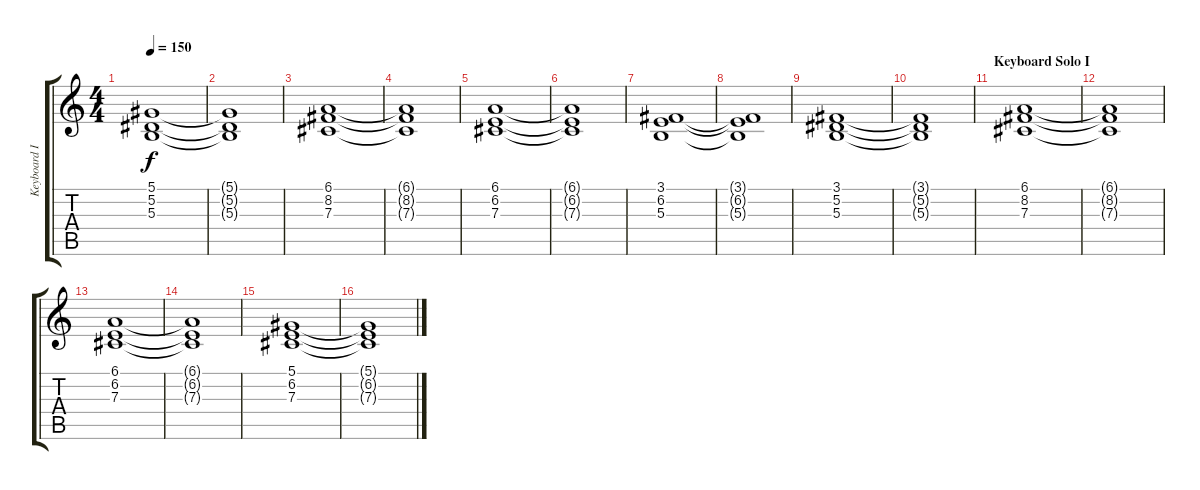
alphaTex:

\track ("Keyboard I" "Keyboard I") {instrument pad2warm}
\staff {score tabs}
\tuning (Eb4 Bb3 Gb3 Db3 Ab2 Eb2) {hide}
\ts (4 4)
\tempo 150
\clef g2
\ks c
(5.1 5.2 5.3).1{dy f} |
(5.1{t} 5.2{t} 5.3{t}).1 |
(6.1 8.2 7.3).1 |
(6.1{t} 8.2{t} 7.3{t}).1 |
(6.1 6.2 7.3).1 |
(6.1{t} 6.2{t} 7.3{t}).1 |
(3.1 6.2 5.3).1 |
(3.1{t} 6.2{t} 5.3{t}).1 |
(3.1 5.2 5.3).1 |
(3.1{t} 5.2{t} 5.3{t}).1 |
\section ("" "Keyboard Solo I")
(6.1 8.2 7.3).1 |
(6.1{t} 8.2{t} 7.3{t}).1 |
(6.1 6.2 7.3).1 |
(6.1{t} 6.2{t} 7.3{t}).1 |
(5.1 6.2 7.3).1 |
(5.1{t} 6.2{t} 7.3{t}).1
